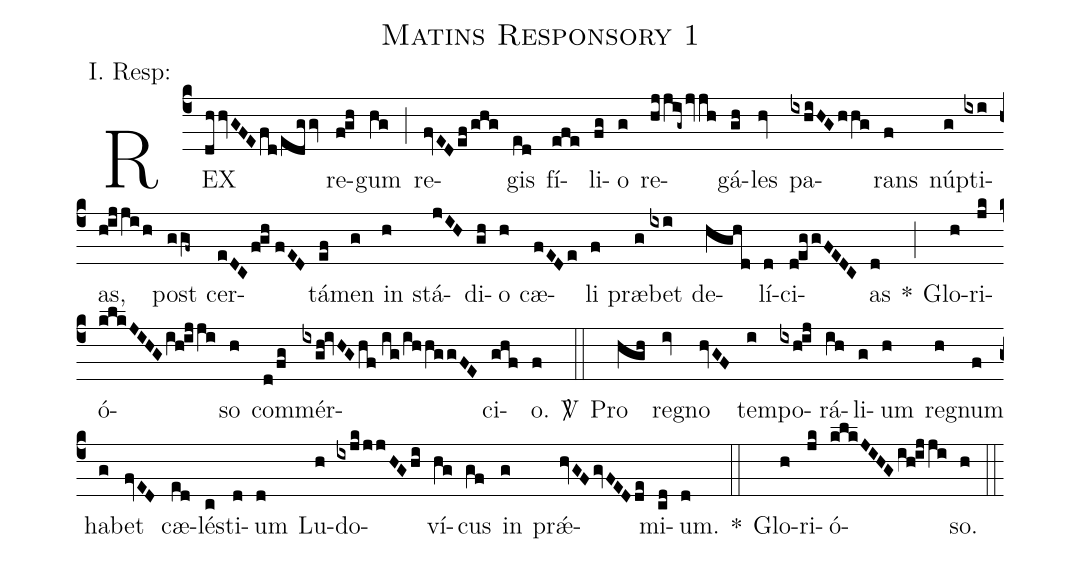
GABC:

name: Matins Responsory 1;
annotation:I. Resp:;
%%
(c4) REX(dhhvGFEfd/edggv) re(fgh)gum(hg) (;) re(fvEDef/ghg)gis(ed) fí(efe)li(fg)o(g)
re(hjjig~jvjh)gá(gh)les(hv) pa(ixhiHGhhg)rans(f) núp(g)ti(ixi)as,(hijjih)
post(ggf~) cer(eDCfgh//fED)tá(ef)men(g) in(h) stá(jIH)di(gh)o(h)
cæ(fEDe)li(f) præ(g)bet(ixi) de(hghd)lí(d)ci(deggFEDC)as(d) *(;) Glo(h)ri(jk)ó(klkJIHG/ih!ijji)so(h) com(d/fg)mér(ixgh!ivHGhf//ig/ih/hg/gFE)ci(ghf)o.(f) <sp>V/</sp>(::) Pro(hgh) re(iv)gno(hvGF) tem(i)po(ixhij)rá(ih)li(g)um(h)
re(h)gnum(f) ha(g)bet(fvED) cæ(ed)lés(c)ti(d)um(d)
Lu(h)do(ixjk/jj/HGhi)ví(hg)cus(gf) in(g) prǽ(hvGFgvFEDde)mi(cd)um.(d) *(::) Glo(h)ri(jk)ó(klkJIHG/ih!ijji)so.(h) (::)
